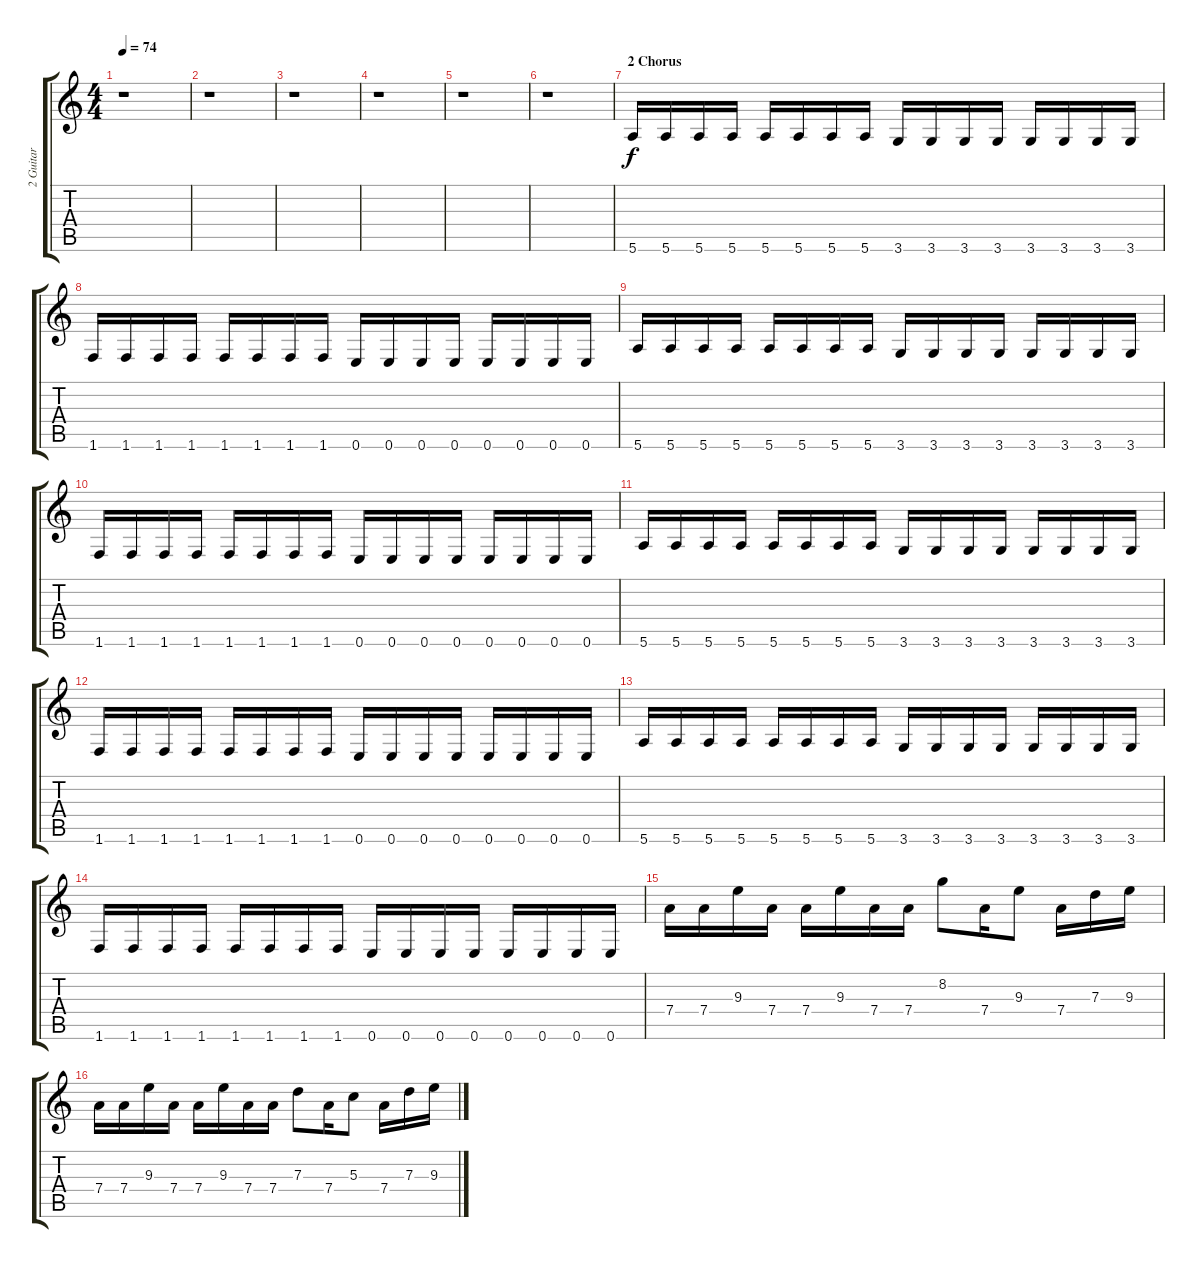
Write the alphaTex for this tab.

\track ("2 Guitar" "2 Guitar") {instrument distortionguitar}
\staff {score tabs}
\tuning (E4 B3 G3 D3 A2 E2) {hide}
\ts (4 4)
\tempo 74
\clef g2
\ks c
r.1{dy f} |
r.1 |
r.1 |
r.1 |
r.1 |
r.1 |
\section ("" "2 Chorus")
5.6.16{volume 16} 5.6.16 5.6.16 5.6.16 5.6.16 5.6.16 5.6.16 5.6.16 3.6.16 3.6.16 3.6.16 3.6.16 3.6.16 3.6.16 3.6.16 3.6.16 |
1.6.16 1.6.16 1.6.16 1.6.16 1.6.16 1.6.16 1.6.16 1.6.16 0.6.16 0.6.16 0.6.16 0.6.16 0.6.16 0.6.16 0.6.16 0.6.16 |
5.6.16{volume 16 balance 0 instrument distortionguitar} 5.6.16 5.6.16 5.6.16 5.6.16 5.6.16 5.6.16 5.6.16 3.6.16 3.6.16 3.6.16 3.6.16 3.6.16 3.6.16 3.6.16 3.6.16 |
1.6.16 1.6.16 1.6.16 1.6.16 1.6.16 1.6.16 1.6.16 1.6.16 0.6.16 0.6.16 0.6.16 0.6.16 0.6.16 0.6.16 0.6.16 0.6.16 |
5.6.16{volume 16 balance 0 instrument distortionguitar} 5.6.16 5.6.16 5.6.16 5.6.16 5.6.16 5.6.16 5.6.16 3.6.16 3.6.16 3.6.16 3.6.16 3.6.16 3.6.16 3.6.16 3.6.16 |
1.6.16 1.6.16 1.6.16 1.6.16 1.6.16 1.6.16 1.6.16 1.6.16 0.6.16 0.6.16 0.6.16 0.6.16 0.6.16 0.6.16 0.6.16 0.6.16 |
5.6.16{volume 16 balance 0 instrument distortionguitar} 5.6.16 5.6.16 5.6.16 5.6.16 5.6.16 5.6.16 5.6.16 3.6.16 3.6.16 3.6.16 3.6.16 3.6.16 3.6.16 3.6.16 3.6.16 |
1.6.16 1.6.16 1.6.16 1.6.16 1.6.16 1.6.16 1.6.16 1.6.16 0.6.16 0.6.16 0.6.16 0.6.16 0.6.16 0.6.16 0.6.16 0.6.16 |
7.4.16 7.4.16 9.3.16 7.4.16 7.4.16 9.3.16 7.4.16 7.4.16 8.2.8 7.4.16 9.3.8 7.4.16 7.3.16 9.3.16 |
7.4.16 7.4.16 9.3.16 7.4.16 7.4.16 9.3.16 7.4.16 7.4.16 7.3.8 7.4.16 5.3.8 7.4.16 7.3.16 9.3.16
